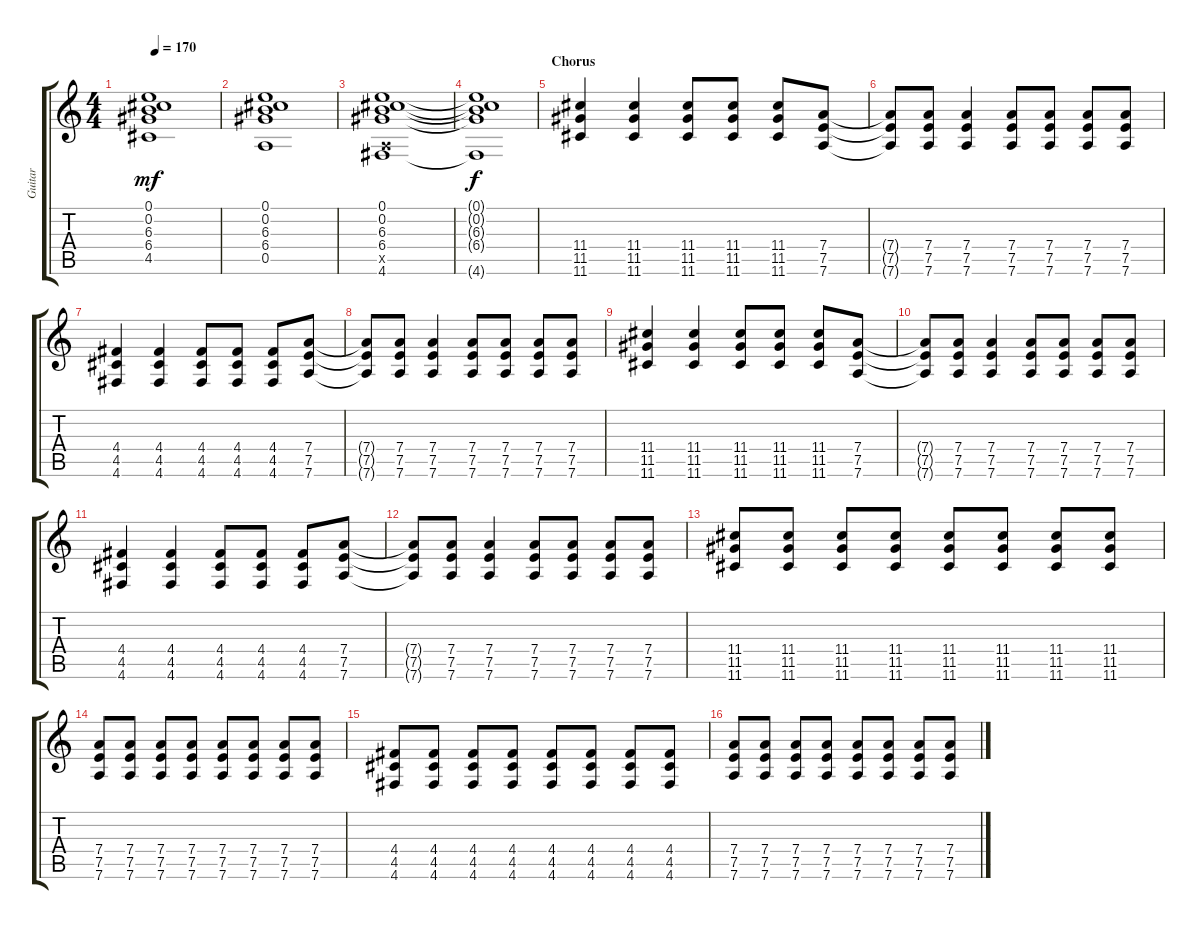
\track ("Guitar" "Guitar") {instrument distortionguitar}
\staff {score tabs}
\tuning (E4 B3 G3 D3 A2 D2) {hide}
\ts (4 4)
\tempo 170
\clef g2
\ks c
(0.1 0.2 6.3 6.4 4.5).1{dy mf} |
(0.1 0.2 6.3 6.4 0.5).1 |
(0.1 0.2 6.3 6.4 0.5{x} 4.6).1{volume 2} |
(0.1{t} 0.2{t} 6.3{t} 6.4{t} 4.6{t}).1{dy f} |
\section ("" "Chorus")
(11.4 11.5 11.6).4{volume 13} (11.4 11.5 11.6).4 (11.4 11.5 11.6).8 (11.4 11.5 11.6).8 (11.4 11.5 11.6).8 (7.4 7.5 7.6).8 |
(7.4{t} 7.5{t} 7.6{t}).8 (7.4 7.5 7.6).8 (7.4 7.5 7.6).4 (7.4 7.5 7.6).8 (7.4 7.5 7.6).8 (7.4 7.5 7.6).8 (7.4 7.5 7.6).8 |
(4.4 4.5 4.6).4 (4.4 4.5 4.6).4 (4.4 4.5 4.6).8 (4.4 4.5 4.6).8 (4.4 4.5 4.6).8 (7.4 7.5 7.6).8 |
(7.4{t} 7.5{t} 7.6{t}).8 (7.4 7.5 7.6).8 (7.4 7.5 7.6).4 (7.4 7.5 7.6).8 (7.4 7.5 7.6).8 (7.4 7.5 7.6).8 (7.4 7.5 7.6).8 |
(11.4 11.5 11.6).4 (11.4 11.5 11.6).4 (11.4 11.5 11.6).8 (11.4 11.5 11.6).8 (11.4 11.5 11.6).8 (7.4 7.5 7.6).8 |
(7.4{t} 7.5{t} 7.6{t}).8 (7.4 7.5 7.6).8 (7.4 7.5 7.6).4 (7.4 7.5 7.6).8 (7.4 7.5 7.6).8 (7.4 7.5 7.6).8 (7.4 7.5 7.6).8 |
(4.4 4.5 4.6).4 (4.4 4.5 4.6).4 (4.4 4.5 4.6).8 (4.4 4.5 4.6).8 (4.4 4.5 4.6).8 (7.4 7.5 7.6).8 |
(7.4{t} 7.5{t} 7.6{t}).8 (7.4 7.5 7.6).8 (7.4 7.5 7.6).4 (7.4 7.5 7.6).8 (7.4 7.5 7.6).8 (7.4 7.5 7.6).8 (7.4 7.5 7.6).8 |
(11.4 11.5 11.6).8 (11.4 11.5 11.6).8 (11.4 11.5 11.6).8 (11.4 11.5 11.6).8 (11.4 11.5 11.6).8 (11.4 11.5 11.6).8 (11.4 11.5 11.6).8 (11.4 11.5 11.6).8 |
(7.4 7.5 7.6).8 (7.4 7.5 7.6).8 (7.4 7.5 7.6).8 (7.4 7.5 7.6).8 (7.4 7.5 7.6).8 (7.4 7.5 7.6).8 (7.4 7.5 7.6).8 (7.4 7.5 7.6).8 |
(4.4 4.5 4.6).8 (4.4 4.5 4.6).8 (4.4 4.5 4.6).8 (4.4 4.5 4.6).8 (4.4 4.5 4.6).8 (4.4 4.5 4.6).8 (4.4 4.5 4.6).8 (4.4 4.5 4.6).8 |
(7.4 7.5 7.6).8 (7.4 7.5 7.6).8 (7.4 7.5 7.6).8 (7.4 7.5 7.6).8 (7.4 7.5 7.6).8 (7.4 7.5 7.6).8 (7.4 7.5 7.6).8 (7.4 7.5 7.6).8
